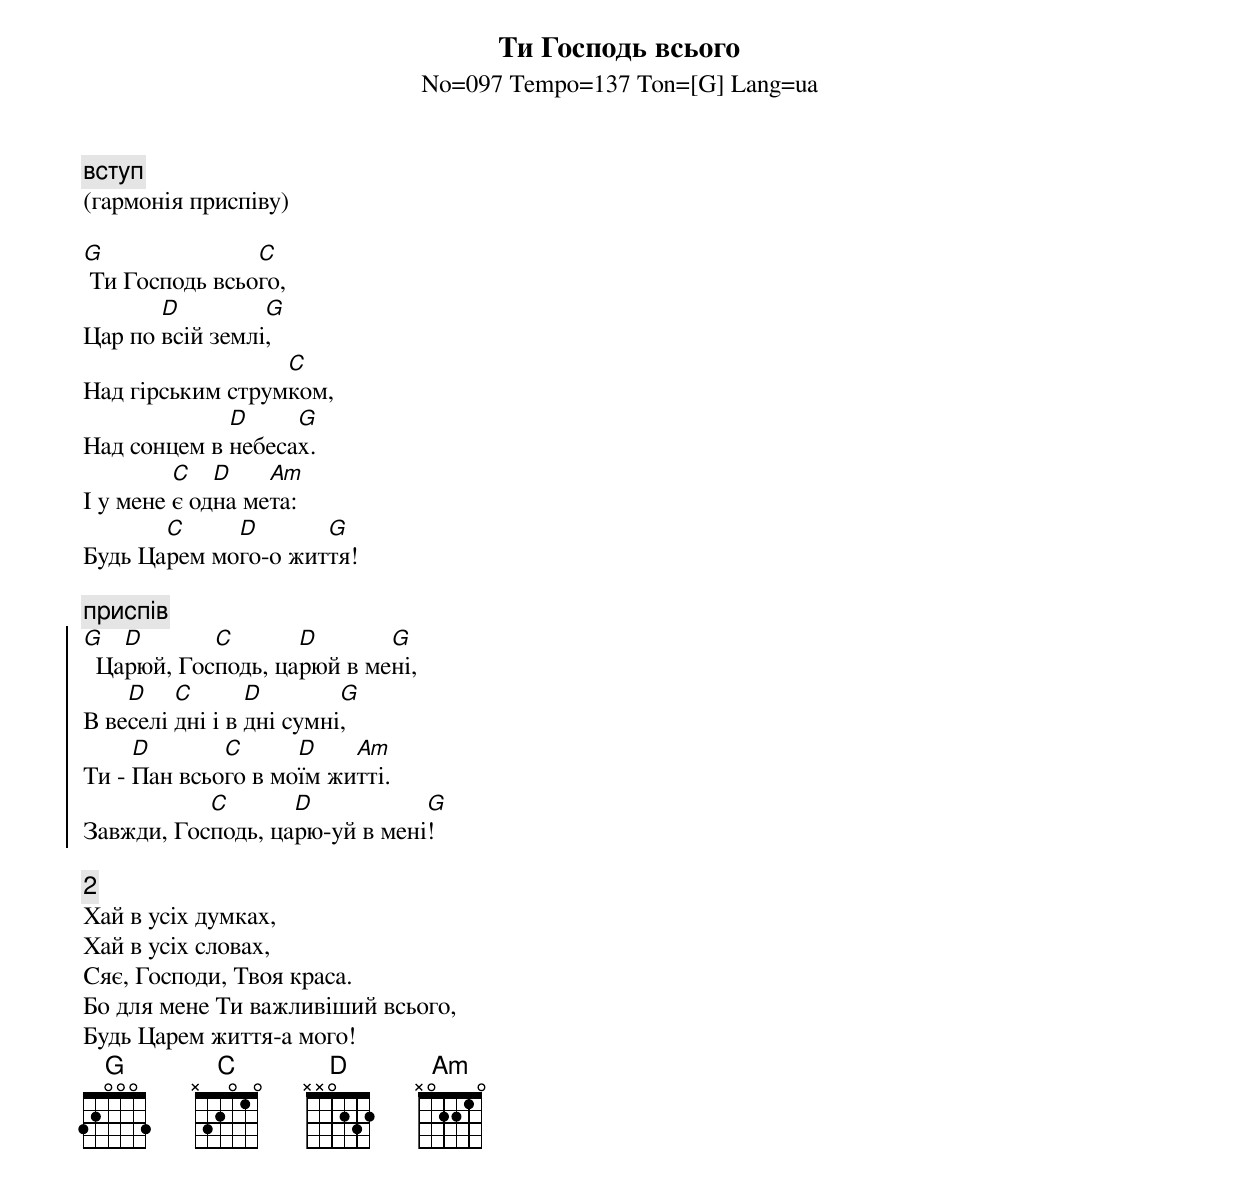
{title:Ти Господь всього}
{subtitle:No=097 Tempo=137 Ton=[G] Lang=ua}

{c: вступ}
(гармонія приспіву)

[G] Ти Господь всьо[C]го,
Цар по [D]всій землі[G],
Над гірським струм[C]ком,
Над сонцем в [D]небеса[G]х.
І у мене [C]є од[D]на ме[Am]та:
Будь Ца[C]рем мо[D]го-о жит[G]тя!

{c: приспів}
{soc}
[G]  Ца[D]рюй, Гос[C]подь, ца[D]рюй в ме[G]ні,
В ве[D]селі [C]дні і в [D]дні сумні[G],
Ти - [D]Пан всьо[C]го в мо[D]їм жи[Am]тті.
Завжди, Гос[C]подь, ца[D]рю-уй в мені[G]!
{eoc}

{c: 2}
Хай в усіх думках,
Хай в усіх словах,
Сяє, Господи, Твоя краса.
Бо для мене Ти важливіший всього,
Будь Царем життя-а мого!
